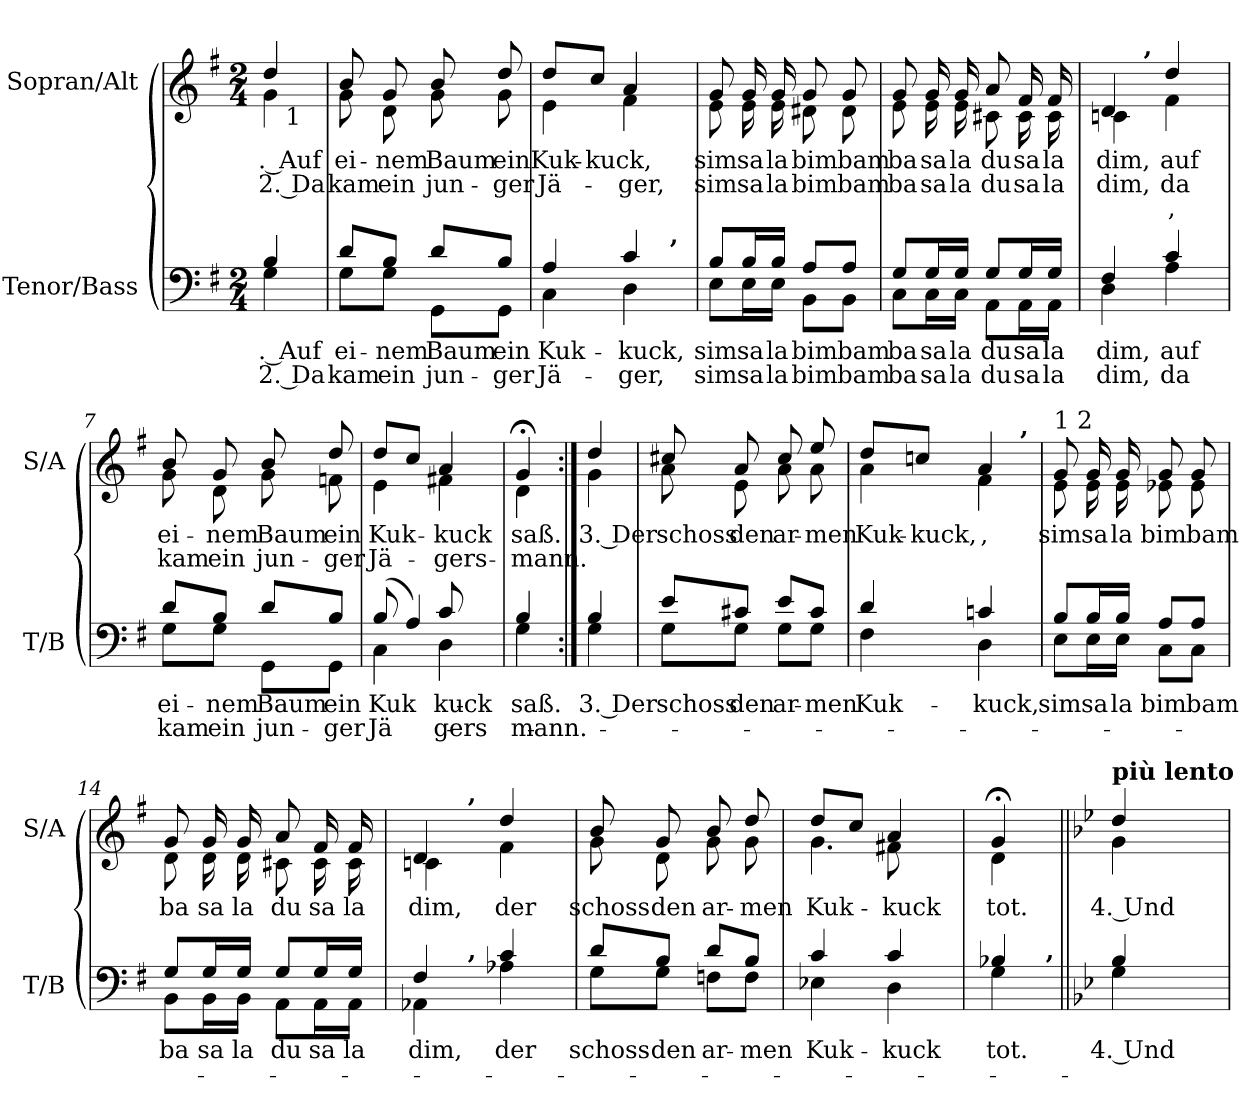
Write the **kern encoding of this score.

**kern	**text	**text	**kern	**text	**text	**text
*part2	*part2	*part2	*part1	*part1	*part1	*part1
*staff2	*staff2	*staff2	*staff1	*staff1	*staff1	*staff1
*I"Tenor/Bass	*	*	*I"Sopran/Alt	*	*	*
*I'T/B	*	*	*I'S/A	*	*	*
*clefF4	*	*	*clefG2	*	*	*
*k[f#]	*	*	*k[f#]	*	*	*
*G:	*	*	*G:	*	*	*
*M2/4	*	*	*M2/4	*	*	*
=1	=1	=1	=1	=1	=1	=1
!	!LO:LY:b:rj	!LO:LY:b:rj	!	!LO:LY:b:rj	!LO:LY:b:rj	!
*^	*	*	*^	*	*	*
*	*	*	*	*	*^	*	*	*
4B/	4G\	. Auf	2. Da	4dd/	4g\	16ryy	. Auf	2. Da	.
!	!	!	!	!	!	!LO:TX:b:t=1	!	!	!
.	.	.	.	.	.	8.ryy	.	.	.
=2	=2	=2	=2	=2	=2	=2	=2	=2	=2
!	!	!LO:LY:b	!LO:LY:b	!	!	!	!LO:LY:b	!LO:LY:b	!
*	*	*	*	*	*v	*v	*	*	*
8d/L	8G\L	ei-	kam	8b/	8g\	ei-	kam	.
!	!	!LO:LY:b	!LO:LY:b	!	!	!LO:LY:b	!LO:LY:b	!
8B/J	8G\J	-nem	ein	8g/	8d\	nem	ein	.
!	!	!LO:LY:b	!LO:LY:b	!	!	!LO:LY:b	!LO:LY:b	!
8d/L	8GG\L	Baum	jun-	8b/	8g\	-Baum	jun-	.
!	!	!LO:LY:b	!LO:LY:b	!	!	!LO:LY:b	!LO:LY:b	!
8B/J	8GG\J	ein	-ger	8dd/	8g\	ein	-ger	.
=3	=3	=3	=3	=3	=3	=3	=3	=3
!	!	!LO:LY:b	!LO:LY:b	!	!	!LO:LY:b	!LO:LY:b	!
*	*^	*	*	*	*	*	*	*
4A/	4C\	4ryy	Kuk-	Jä-	8dd/L	4e\	Kuk-	Jä-	.
!	!	!	!	!	!	!	!LO:LY:b	!	!
.	.	.	.	.	8cc/J	.	-kuck,	.	.
!	!	!	!LO:LY:b	!LO:LY:b	!	!	!	!LO:LY:b	!
4c/	4D\	8ryy	-kuck,	-ger,	4a/	4f#\	.	-ger,	.
.	.	32ryy	.	.	.	.	.	.	.
!	!	!LO:TX:a:B:t=,	!	!	!	!	!	!	!
.	.	16.ryy	.	.	.	.	.	.	.
=4	=4	=4	=4	=4	=4	=4	=4	=4	=4
!	!	!	!LO:LY:b	!LO:LY:b	!	!	!LO:LY:b	!LO:LY:b	!
*	*v	*v	*	*	*	*	*	*	*
8B/L	8E\L	sim	sim	8g/	8e\	sim	sim	.
!	!	!LO:LY:b	!LO:LY:b	!	!	!LO:LY:b	!LO:LY:b	!
16B/L	16E\L	sa	sa	16g/	16e\	sa	sa	.
!	!	!LO:LY:b	!LO:LY:b	!	!	!LO:LY:b	!LO:LY:b	!
16B/JJ	16E\JJ	la	la	16g/	16e\	la	la	.
!	!	!LO:LY:b	!LO:LY:b	!	!	!LO:LY:b	!LO:LY:b	!
8A/L	8BB\L	bim	bim	8g/	8d#X\	bim	bim	.
!	!	!LO:LY:b	!LO:LY:b	!	!	!LO:LY:b	!LO:LY:b	!
8A/J	8BB\J	bam	bam	8g/	8d#\	bam	bam	.
=5	=5	=5	=5	=5	=5	=5	=5	=5
!	!	!LO:LY:b	!LO:LY:b	!	!	!LO:LY:b	!LO:LY:b	!
8G/L	8C\L	ba	ba	8g/	8e\	ba	ba	.
!	!	!LO:LY:b	!LO:LY:b	!	!	!LO:LY:b	!LO:LY:b	!
16G/L	16C\L	sa	sa	16g/	16e\	sa	sa	.
!	!	!LO:LY:b	!LO:LY:b	!	!	!LO:LY:b	!LO:LY:b	!
16G/JJ	16C\JJ	la	la	16g/	16e\	la	la	.
!	!	!LO:LY:b	!LO:LY:b	!	!	!LO:LY:b	!LO:LY:b	!
8G/L	8AA\L	du	du	8a/	8c#X\	du	du	.
!	!	!LO:LY:b	!LO:LY:b	!	!	!LO:LY:b	!LO:LY:b	!
16G/L	16AA\L	sa	sa	16f#/	16c#\	sa	sa	.
!	!	!LO:LY:b	!LO:LY:b	!	!	!LO:LY:b	!LO:LY:b	!
16G/JJ	16AA\JJ	la	la	16f#/	16c#\	la	la	.
!!LO:LB:g=z
=6	=6	=6	=6	=6	=6	=6	=6	=6
!	!	!LO:LY:b	!LO:LY:b	!	!	!LO:LY:b	!LO:LY:b	!
*	*	*	*	*	*^	*	*	*
4F#/	4D\	dim,	dim,	4d/	4cn\	8.ryy	dim,	dim,	.
!	!	!	!	!	!	!LO:TX:a:B:t=,	!	!	!
.	.	.	.	.	.	4ryy	.	.	.
!	!	!LO:LY:b	!LO:LY:b	!	!	!	!LO:LY:b	!LO:LY:b	!LO:LY:b
4c/	4A\	auf	da	4dd/	4f#\	.	auf	da	,
.	.	.	.	.	.	16ryy	.	.	.
=7	=7	=7	=7	=7	=7	=7	=7	=7	=7
!	!	!LO:LY:b	!LO:LY:b	!	!	!	!LO:LY:b	!LO:LY:b	!
*	*	*	*	*	*v	*v	*	*	*
8d/L	8G\L	ei-	kam	8b/	8g\	ei-	kam	.
!	!	!LO:LY:b	!LO:LY:b	!	!	!LO:LY:b	!LO:LY:b	!
8B/J	8G\J	-nem	ein	8g/	8d\	-nem	ein	.
!	!	!LO:LY:b	!LO:LY:b	!	!	!LO:LY:b	!LO:LY:b	!
8d/L	8GG\L	Baum	jun-	8b/	8g\	Baum	jun-	.
!	!	!LO:LY:b	!LO:LY:b	!	!	!LO:LY:b	!LO:LY:b	!
8B/J	8GG\J	ein	-ger	8dd/	8fn\	ein	-ger	.
=8	=8	=8	=8	=8	=8	=8	=8	=8
!	!	!LO:LY:b	!LO:LY:b	!	!	!LO:LY:b	!LO:LY:b	!
*	*^	*	*	*	*	*	*	*
(8B/	4C\	4ryy	Kuk-	Jä-	8dd/L	4e\	Kuk-	Jä-	.
4A/)	.	.	.	.	8cc/J	.	.	.	.
!	!	!	!LO:LY:b	!LO:LY:b	!	!	!LO:LY:b	!LO:LY:b	!
.	4D\	8c/	-kuck	-gers-	4a/	4f#X\	-kuck	-gers-	.
8ryy	.	8ryy	.	.	.	.	.	.	.
=9	=9	=9	=9	=9	=9	=9	=9	=9	=9
!	!	!	!LO:LY:b	!LO:LY:b	!	!	!LO:LY:b	!LO:LY:b	!
*	*v	*v	*	*	*	*	*	*	*
4B/	4G\	saß.	-mann.	4g;</	4d\	saß.	-mann.	.
=10:|!	=10:|!	=10:|!	=10:|!	=10:|!	=10:|!	=10:|!	=10:|!	=10:|!
!	!	!LO:LY:b:rj	!	!	!	!LO:LY:b:rj	!	!
4B/	4G\	3. Der	.	4dd/	4g\	3. Der	.	.
=11	=11	=11	=11	=11	=11	=11	=11	=11
!	!	!LO:LY:b	!	!	!	!LO:LY:b	!	!
8e/L	8G\L	schoss	.	8cc#X/	8a\	schoss	.	.
!	!	!LO:LY:b	!	!	!	!LO:LY:b	!	!
8c#X/J	8G\J	den	.	8a/	8e\	den	.	.
!	!	!LO:LY:b	!	!	!	!LO:LY:b	!	!
8e/L	8G\L	ar-	.	8cc#/	8a\	ar-	.	.
!	!	!LO:LY:b	!	!	!	!LO:LY:b	!	!
8c#/J	8G\J	-men	.	8ee/	8a\	-men	.	.
=12	=12	=12	=12	=12	=12	=12	=12	=12
!	!	!LO:LY:b	!	!	!	!LO:LY:b	!	!
*	*	*	*	*	*^	*	*	*
4d/	4F#\	Kuk-	.	8dd/L	4a\	4..ryy	Kuk-	.	.
!	!	!	!	!	!	!	!LO:LY:b	!	!
.	.	.	.	8ccn/J	.	.	-kuck,	.	.
!	!	!LO:LY:b	!	!	!	!	!LO:LY:b	!	!
4cn/	4D\	-kuck,	.	4a/	4f#\	.	,	.	.
!	!	!	!	!	!	!LO:TX:a:B:t=,	!	!	!
.	.	.	.	.	.	16ryy	.	.	.
!!LO:LB:g=z
=13	=13	=13	=13	=13	=13	=13	=13	=13	=13
!	!	!	!	!LO:TX:a:t=1 2	!	!	!	!	!
!	!	!LO:LY:b	!	!	!	!	!LO:LY:b	!	!
*	*	*	*	*	*v	*v	*	*	*
8B/L	8E\L	sim	.	8g/	8e\	sim	.	.
!	!	!LO:LY:b	!	!	!	!LO:LY:b	!	!
16B/L	16E\L	sa	.	16g/	16e\	sa	.	.
!	!	!LO:LY:b	!	!	!	!LO:LY:b	!	!
16B/JJ	16E\JJ	la	.	16g/	16e\	la	.	.
!	!	!LO:LY:b	!	!	!	!LO:LY:b	!	!
8A/L	8C\L	bim	.	8g/	8e-X\	bim	.	.
!	!	!LO:LY:b	!	!	!	!LO:LY:b	!	!
8A/J	8C\J	bam	.	8g/	8e-\	bam	.	.
=14	=14	=14	=14	=14	=14	=14	=14	=14
!	!	!LO:LY:b	!	!	!	!LO:LY:b	!	!
8G/L	8BB\L	ba	.	8g/	8d\	ba	.	.
!	!	!LO:LY:b	!	!	!	!LO:LY:b	!	!
16G/L	16BB\L	sa	.	16g/	16d\	sa	.	.
!	!	!LO:LY:b	!	!	!	!LO:LY:b	!	!
16G/JJ	16BB\JJ	la	.	16g/	16d\	la	.	.
!	!	!LO:LY:b	!	!	!	!LO:LY:b	!	!
8G/L	8AA\L	du	.	8a/	8c#X\	du	.	.
!	!	!LO:LY:b	!	!	!	!LO:LY:b	!	!
16G/L	16AA\L	sa	.	16f#/	16c#\	sa	.	.
!	!	!LO:LY:b	!	!	!	!LO:LY:b	!	!
16G/JJ	16AA\JJ	la	.	16f#/	16c#\	la	.	.
=15	=15	=15	=15	=15	=15	=15	=15	=15
!	!	!LO:LY:b	!	!	!	!LO:LY:b	!	!
*	*^	*	*	*	*^	*	*	*
4F#/	4AA-X\	8ryy	dim,	.	4d/	4cn\	8ryy	dim,	.	.
.	.	32ryy	.	.	.	.	32ryy	.	.	.
!	!	!	!	!	!	!	!LO:TX:a:B:t=,	!	!	!
!	!	!LO:TX:a:B:t=,	!	!	!	!	!	!	!	!
.	.	4ryy	.	.	.	.	4ryy	.	.	.
!	!	!	!LO:LY:b	!	!	!	!	!LO:LY:b	!	!
4c/	4A-X\	.	der	.	4dd/	4f#\	.	der	.	.
.	.	16.ryy	.	.	.	.	16.ryy	.	.	.
=16	=16	=16	=16	=16	=16	=16	=16	=16	=16	=16
!	!	!	!LO:LY:b	!	!	!	!	!LO:LY:b	!	!
*	*v	*v	*	*	*	*	*	*	*	*
*	*	*	*	*	*v	*v	*	*	*
8d/L	8G\L	schoss	.	8b/	8g\	schoss	.	.
!	!	!LO:LY:b	!	!	!	!LO:LY:b	!	!
8B/J	8G\J	den	.	8g/	8d\	den	.	.
!	!	!LO:LY:b	!	!	!	!LO:LY:b	!	!
8d/L	8Fn\L	ar-	.	8b/	8g\	ar-	.	.
!	!	!LO:LY:b	!	!	!	!LO:LY:b	!	!
8B/J	8F\J	-men	.	8dd/	8g\	-men	.	.
=17	=17	=17	=17	=17	=17	=17	=17	=17
!	!	!LO:LY:b	!	!	!	!LO:LY:b	!	!
*	*	*	*	*	*^	*	*	*
4c/	4E-X\	Kuk-	.	8dd/L	4.g\	4ryy	Kuk-	.	.
.	.	.	.	8cc/J	.	.	.	.	.
!	!	!LO:LY:b	!	!	!	!	!LO:LY:b	!	!
4c/	4D\	-kuck	.	4a/	.	8f#X\	-kuck	.	.
.	.	.	.	.	8ryy	8ryy	.	.	.
*v	*v	*	*	*	*	*	*	*	*
!!LO:PB:g=z
=18	=18	=18	=18	=18	=18	=18	=18	=18
!	!LO:LY:b	!	!	!	!	!LO:LY:b	!	!
*^	*	*	*	*	*	*	*	*
*	*^	*	*	*	*v	*v	*	*	*
4B-X/	4G\	8..ryy	tot.	.	4g;</	4d\	tot.	.	.
!	!	!LO:TX:a:B:t=,	!	!	!	!	!	!	!
.	.	32ryy	.	.	.	.	.	.	.
*v	*v	*v	*	*	*	*	*	*	*
=19||	=19||	=19||	=19||	=19||	=19||	=19||	=19||
*k[b-e-]	*	*	*k[b-e-]	*	*	*	*
*B-:	*	*	*B-:	*	*	*	*
*^	*	*	*	*	*	*	*
*	*^	*	*	*	*	*	*	*
!	!	!	!	!	!LO:TX:a:B:t=più lento	!	!	!	!
!	!	!	!LO:LY:b:rj	!	!	!	!LO:LY:b:rj	!	!
*	*v	*v	*	*	*	*	*	*	*
4B-/	4G\	4. Und	.	4dd/	4g\	4. Und	.	.
*v	*v	*	*	*	*	*	*	*
*	*	*	*v	*v	*	*	*
=	=	=	=	=	=	=
*-	*-	*-	*-	*-	*-	*-
